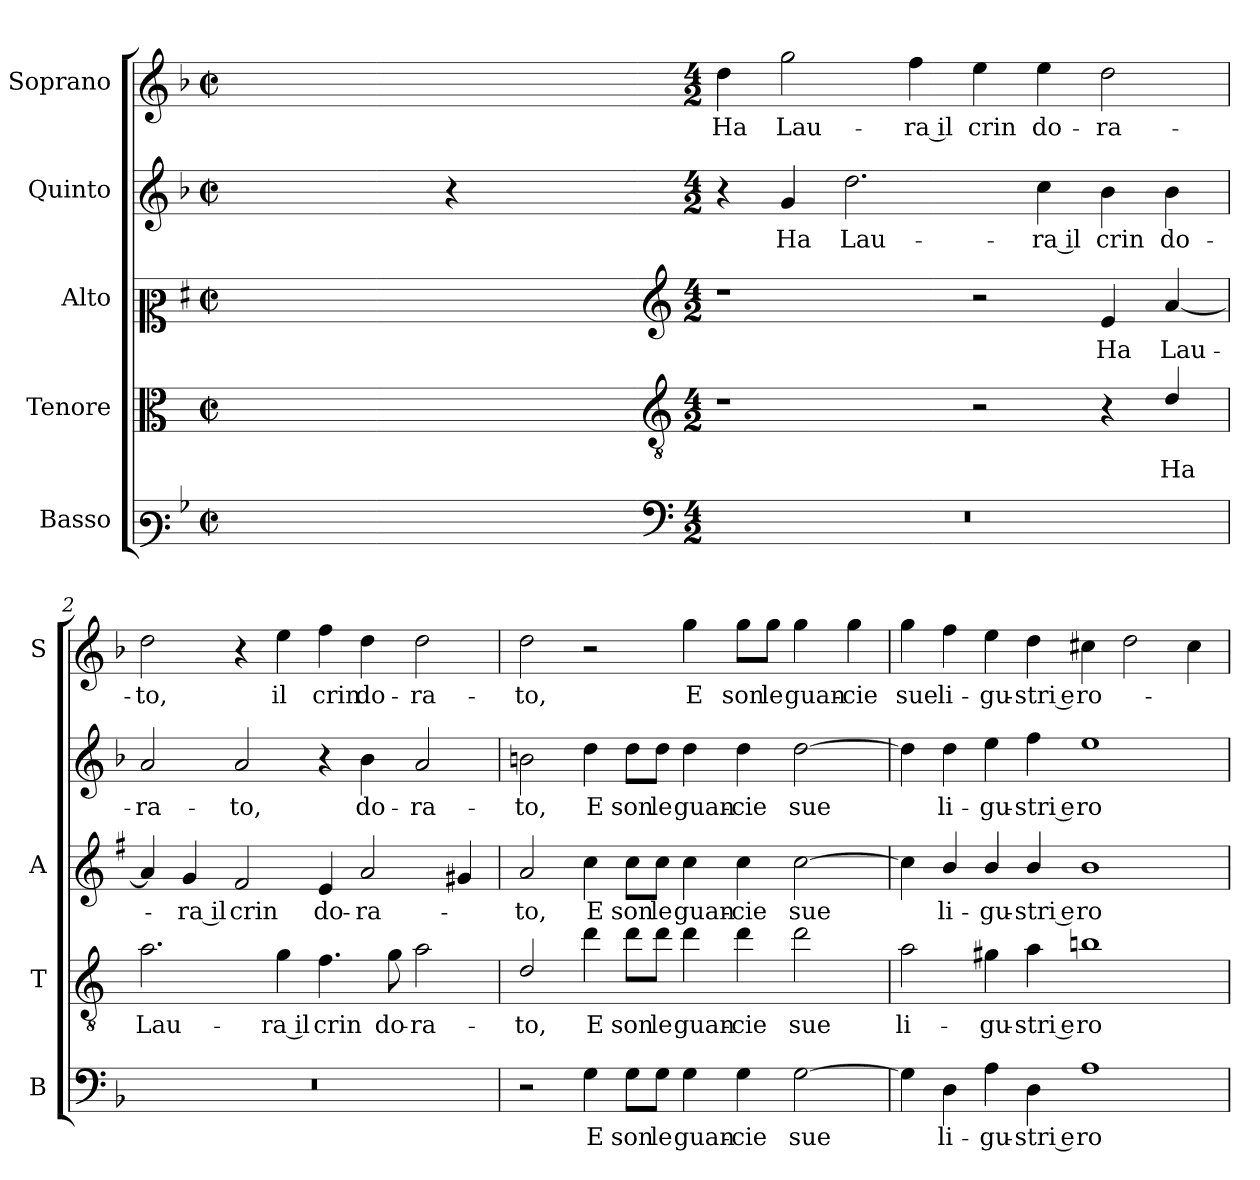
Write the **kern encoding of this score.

**kern	**text	**kern	**text	**kern	**text	**kern	**text	**kern	**text
*part5	*part5	*part4	*part4	*part3	*part3	*part2	*part2	*part1	*part1
*staff5	*staff5	*staff4	*staff4	*staff3	*staff3	*staff2	*staff2	*staff1	*staff1
*I"Basso	*	*I"Tenore	*	*I"Alto	*	*I"Quinto	*	*I"Soprano	*
*I'B	*	*I'T	*	*I'A	*	*	*	*I'S	*
*clefF3	*	*clefC3	*	*clefC2	*	*clefG2	*	*clefG2	*
*	*	*ITrd4c7	*	*ITrd1c2	*	*	*	*	*
*k[b-]	*	*k[b-]	*	*k[b-]	*	*k[b-]	*	*k[b-]	*
*F:	*	*F:	*	*F:	*	*F:	*	*F:	*
*M2/2	*	*M2/2	*	*M2/2	*	*M2/2	*	*M2/2	*
*met(c|)	*	*met(c|)	*	*met(c|)	*	*met(c|)	*	*met(c|)	*
=	=	=	=	=	=	=	=	=	=
1ryy	.	1ryy	.	1ryy	.	1ryy	.	1ryy	.
=1X-	=1X-	=1X-	=1X-	=1X-	=1X-	=1X-	=1X-	=1X-	=1X-
4ryy	.	4ryy	.	4ryy	.	4ryy	.	4ryy	.
4ryy	.	4ryy	.	4ryy	.	4r	.	4ryy	.
4ryy	.	4ryy	.	4ryy	.	4ryy	.	4ryy	.
4ryy	.	4ryy	.	4ryy	.	4ryy	.	4ryy	.
=1-	=1-	=1-	=1-	=1-	=1-	=1-	=1-	=1-	=1-
*clefF4	*	*clefGv2	*	*clefG2	*	*	*	*	*
*M4/2	*	*M4/2	*	*M4/2	*	*M4/2	*	*M4/2	*
!	!	!	!	!	!	!	!	!	!LO:LY:b
0r	.	1r	.	1r	.	4r	.	4dd\	Ha
!	!	!	!	!	!	!	!LO:LY:b	!	!LO:LY:b
.	.	.	.	.	.	4g/	Ha	2gg\	Lau-
!	!	!	!	!	!	!	!LO:LY:b	!	!
.	.	.	.	.	.	2.dd\	Lau-	.	.
!	!	!	!	!	!	!	!	!	!LO:LY:b
.	.	.	.	.	.	.	.	4ff\	-ra il
!	!	!	!	!	!	!	!	!	!LO:LY:b
.	.	2r	.	2r	.	.	.	4ee\	crin
!	!	!	!	!	!	!	!LO:LY:b	!	!LO:LY:b
.	.	.	.	.	.	4cc\	-ra il	4ee\	do-
!	!	!	!	!	!LO:LY:b	!	!LO:LY:b	!	!LO:LY:b
.	.	4r	.	4d/	Ha	4b-\	crin	2dd\	-ra-
!	!	!	!LO:LY:b	!	!LO:LY:b	!	!LO:LY:b	!	!
.	.	4G/	Ha	[4g/	Lau-	4b-\	do-	.	.
=2	=2	=2	=2	=2	=2	=2	=2	=2	=2
!	!	!	!LO:LY:b	!	!	!	!LO:LY:b	!	!LO:LY:b
0r	.	2.d\	Lau-	4g/]	.	2a/	-ra-	2dd\	-to,
!	!	!	!	!	!LO:LY:b	!	!	!	!
.	.	.	.	4f/	-ra il	.	.	.	.
!	!	!	!	!	!LO:LY:b	!	!LO:LY:b	!	!
.	.	.	.	2e/	crin	2a/	-to,	4r	.
!	!	!	!LO:LY:b	!	!	!	!	!	!LO:LY:b
.	.	4c\	-ra il	.	.	.	.	4ee\	il
!	!	!	!LO:LY:b	!	!LO:LY:b	!	!	!	!LO:LY:b
.	.	4.B-\	crin	4d/	do-	4r	.	4ff\	crin
!	!	!	!	!	!LO:LY:b	!	!LO:LY:b	!	!LO:LY:b
.	.	.	.	2g/	-ra-	4b-\	do-	4dd\	do-
!	!	!	!LO:LY:b	!	!	!	!	!	!
.	.	8c\	do-	.	.	.	.	.	.
!	!	!	!LO:LY:b	!	!	!	!LO:LY:b	!	!LO:LY:b
.	.	2d\	-ra-	.	.	2a/	-ra-	2dd\	-ra-
.	.	.	.	4f#X/	.	.	.	.	.
=3	=3	=3	=3	=3	=3	=3	=3	=3	=3
!	!	!	!LO:LY:b	!	!LO:LY:b	!	!LO:LY:b	!	!LO:LY:b
2r	.	2G/	-to,	2g/	-to,	2bn\	-to,	2dd\	-to,
!	!LO:LY:b	!	!LO:LY:b	!	!LO:LY:b	!	!LO:LY:b	!	!
4G\	E	4g\	E	4b-\	E	4dd\	E	2r	.
!	!LO:LY:b	!	!LO:LY:b	!	!LO:LY:b	!	!LO:LY:b	!	!
8G\L	son	8g\L	son	8b-\L	son	8dd\L	son	.	.
!	!LO:LY:b	!	!LO:LY:b	!	!LO:LY:b	!	!LO:LY:b	!	!
8G\J	le	8g\J	le	8b-\J	le	8dd\J	le	.	.
!	!LO:LY:b	!	!LO:LY:b	!	!LO:LY:b	!	!LO:LY:b	!	!LO:LY:b
4G\	guan-	4g\	guan-	4b-\	guan-	4dd\	guan-	4gg\	E
!	!LO:LY:b	!	!LO:LY:b	!	!LO:LY:b	!	!LO:LY:b	!	!LO:LY:b
4G\	-cie	4g\	-cie	4b-\	-cie	4dd\	-cie	8gg\L	son
!	!	!	!	!	!	!	!	!	!LO:LY:b
.	.	.	.	.	.	.	.	8gg\J	le
!	!LO:LY:b	!	!LO:LY:b	!	!LO:LY:b	!	!LO:LY:b	!	!LO:LY:b
[2G\	sue	2g\	sue	[2b-\	sue	[2dd\	sue	4gg\	guan-
!	!	!	!	!	!	!	!	!	!LO:LY:b
.	.	.	.	.	.	.	.	4gg\	-cie
!!LO:LB:g=z
=4	=4	=4	=4	=4	=4	=4	=4	=4	=4
!	!	!	!LO:LY:b	!	!	!	!	!	!LO:LY:b
4G\]	.	2d\	li-	4b-\]	.	4dd\]	.	4gg\	sue
!	!LO:LY:b	!	!	!	!LO:LY:b	!	!LO:LY:b	!	!LO:LY:b
4D\	li-	.	.	4a/	li-	4dd\	li-	4ff\	li-
!	!LO:LY:b	!	!LO:LY:b	!	!LO:LY:b	!	!LO:LY:b	!	!LO:LY:b
4A\	-gu-	4c#X\	-gu-	4a/	-gu-	4ee\	-gu-	4ee\	-gu-
!	!LO:LY:b	!	!LO:LY:b	!	!LO:LY:b	!	!LO:LY:b	!	!LO:LY:b
4D\	-stri e	4d\	-stri e	4a/	-stri e	4ff\	-stri e	4dd\	-stri e
!	!LO:LY:b	!	!LO:LY:b	!	!LO:LY:b	!	!LO:LY:b	!	!LO:LY:b
1A	ro-	1eni	ro-	1a	ro-	1ee	ro-	4cc#X\	ro-
.	.	.	.	.	.	.	.	2dd\	.
.	.	.	.	.	.	.	.	4cc#\	.
=	=	=	=	=	=	=	=	=	=
*-	*-	*-	*-	*-	*-	*-	*-	*-	*-
